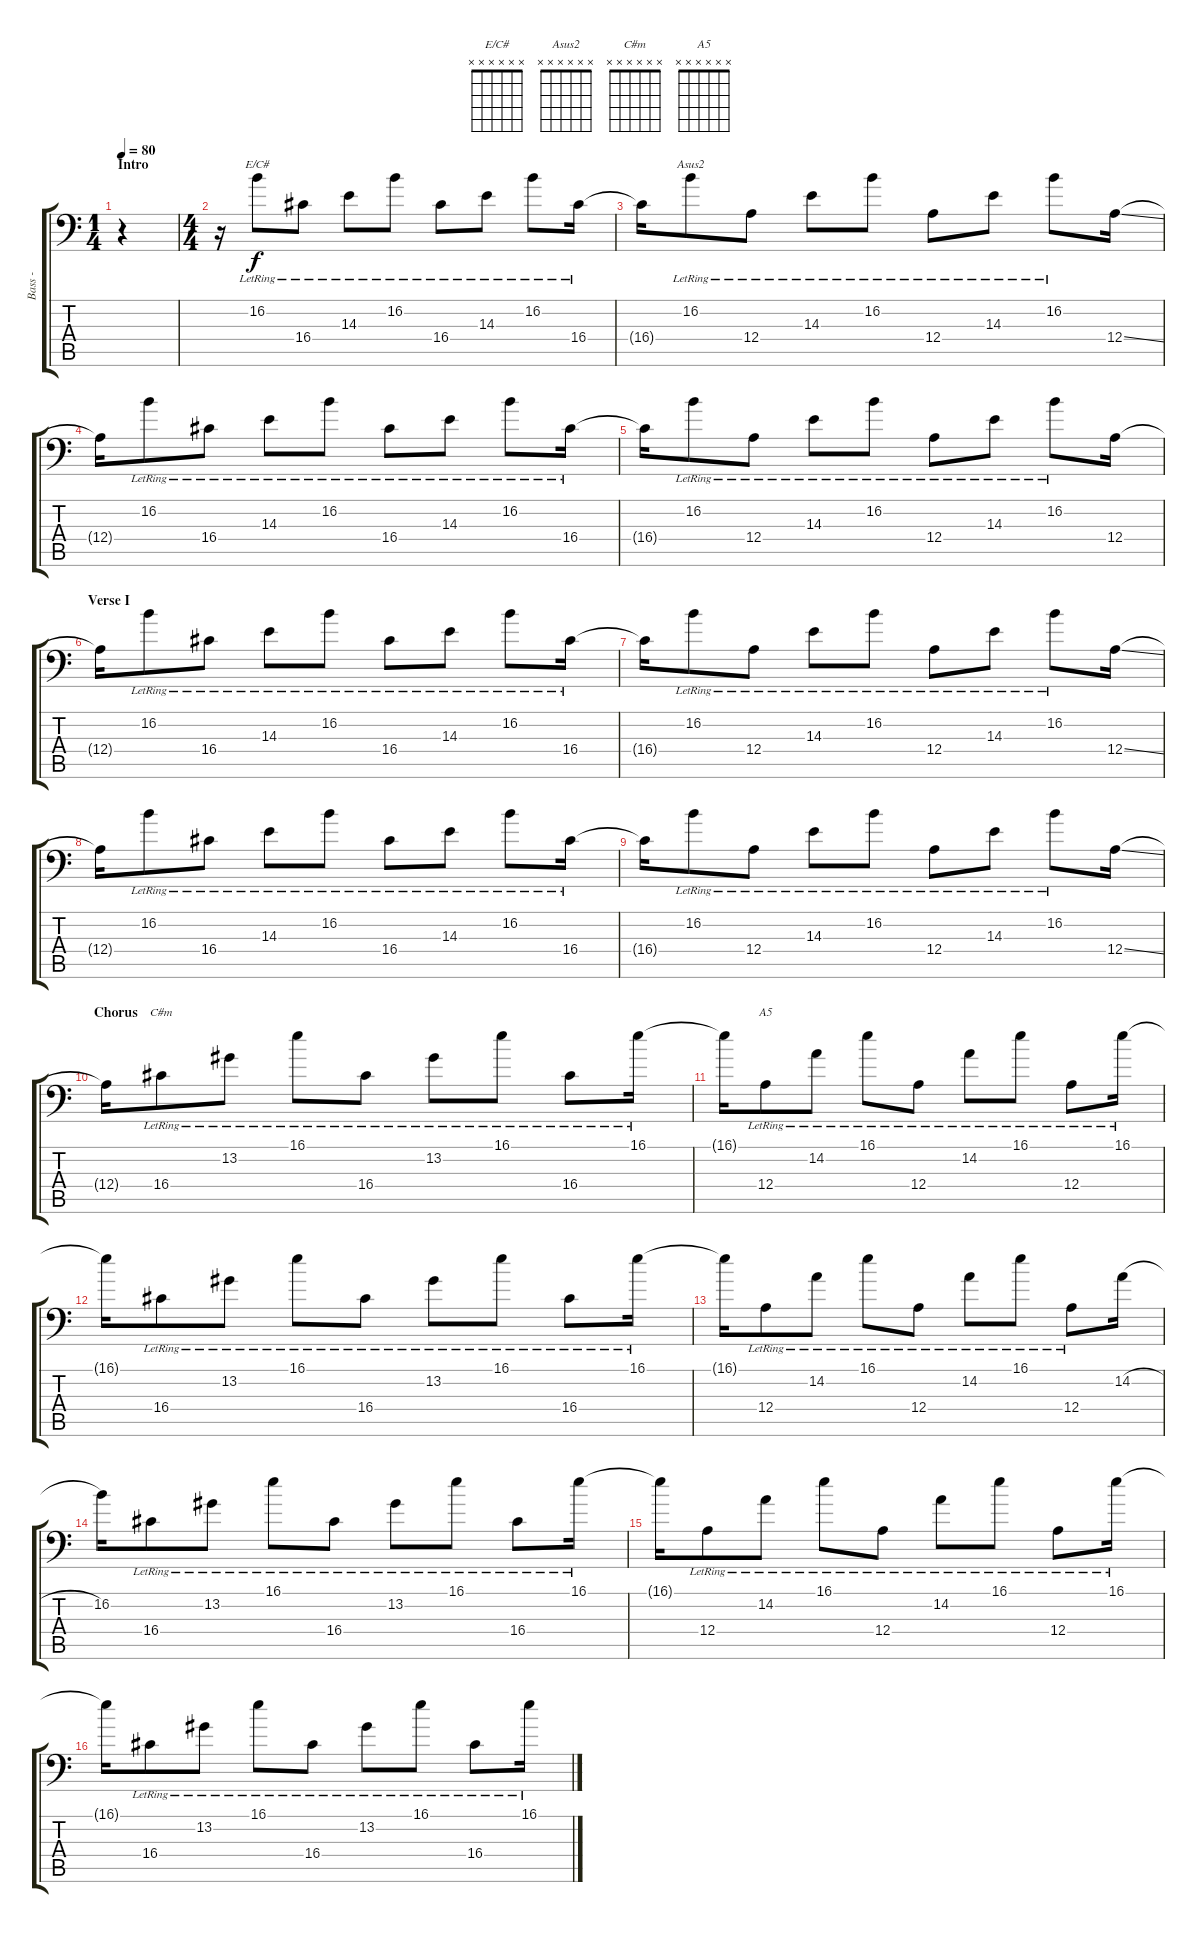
\track ("   Bass - FX" "   Bass - ") {instrument electricbassfinger}
\staff {score tabs}
\tuning (C3 G2 D2 A1 E1 B0) {hide}
\chord ("E/C#" x x x x x x)
\chord ("Asus2" x x x x x x)
\chord ("C#m" x x x x x x)
\chord ("A5" x x x x x x)
\ts (1 4)
\section ("" "Intro")
\tempo 80
\clef f4
\ks c
r.4{dy f volume 0 balance 8 instrument electricbassfinger} |
\ts (4 4)
r.16 16.2{lr}.8{ch "E/C#" volume 6 balance 0} 16.4{lr}.8 14.3{lr}.8 16.2{lr}.8 16.4{lr}.8 14.3{lr}.8 16.2{lr}.8 16.4{lr}.16 |
16.4{t}.16 16.2{lr}.8{ch "Asus2" balance 16} 12.4{lr}.8 14.3{lr}.8 16.2{lr}.8 12.4{lr}.8 14.3{lr}.8 16.2{lr}.8 12.4{ss}.16 |
12.4{t}.16 16.2{lr}.8 16.4{lr}.8 14.3{lr}.8 16.2{lr}.8 16.4{lr}.8 14.3{lr}.8 16.2{lr}.8 16.4{lr}.16 |
16.4{t}.16 16.2{lr}.8{balance 0} 12.4{lr}.8 14.3{lr}.8 16.2{lr}.8 12.4{lr}.8 14.3{lr}.8 16.2{lr}.8 12.4.16 |
\section ("" "Verse I")
12.4{t}.16 16.2{lr}.8 16.4{lr}.8 14.3{lr}.8 16.2{lr}.8 16.4{lr}.8 14.3{lr}.8 16.2{lr}.8 16.4{lr}.16 |
16.4{t}.16 16.2{lr}.8{balance 16} 12.4{lr}.8 14.3{lr}.8 16.2{lr}.8 12.4{lr}.8 14.3{lr}.8 16.2{lr}.8 12.4{ss}.16 |
12.4{t}.16 16.2{lr}.8 16.4{lr}.8 14.3{lr}.8 16.2{lr}.8 16.4{lr}.8 14.3{lr}.8 16.2{lr}.8 16.4{lr}.16 |
16.4{t}.16 16.2{lr}.8{balance 8} 12.4{lr}.8 14.3{lr}.8 16.2{lr}.8 12.4{lr}.8 14.3{lr}.8 16.2{lr}.8 12.4{ss}.16 |
\section ("" "Chorus")
12.4{t}.16 16.4{lr}.8{ch "C#m" balance 3} 13.2{lr}.8 16.1{lr}.8 16.4{lr}.8 13.2{lr}.8 16.1{lr}.8 16.4{lr}.8 16.1{lr}.16 |
16.1{t}.16 12.4{lr}.8{ch "A5"} 14.2{lr}.8 16.1{lr}.8 12.4{lr}.8 14.2{lr}.8 16.1{lr}.8 12.4{lr}.8 16.1{lr}.16 |
16.1{t}.16 16.4{lr}.8 13.2{lr}.8 16.1{lr}.8 16.4{lr}.8 13.2{lr}.8 16.1{lr}.8 16.4{lr}.8 16.1{lr}.16 |
16.1{t}.16 12.4{lr}.8 14.2{lr}.8 16.1{lr}.8 12.4{lr}.8 14.2{lr}.8 16.1{lr}.8 12.4{lr}.8 14.2{h}.16 |
16.2.16 16.4{lr}.8 13.2{lr}.8 16.1{lr}.8 16.4{lr}.8 13.2{lr}.8 16.1{lr}.8 16.4{lr}.8 16.1{lr}.16 |
16.1{t}.16 12.4{lr}.8 14.2{lr}.8 16.1{lr}.8 12.4{lr}.8 14.2{lr}.8 16.1{lr}.8 12.4{lr}.8 16.1{lr}.16 |
16.1{t}.16 16.4{lr}.8 13.2{lr}.8 16.1{lr}.8 16.4{lr}.8 13.2{lr}.8 16.1{lr}.8 16.4{lr}.8 16.1{lr}.16
